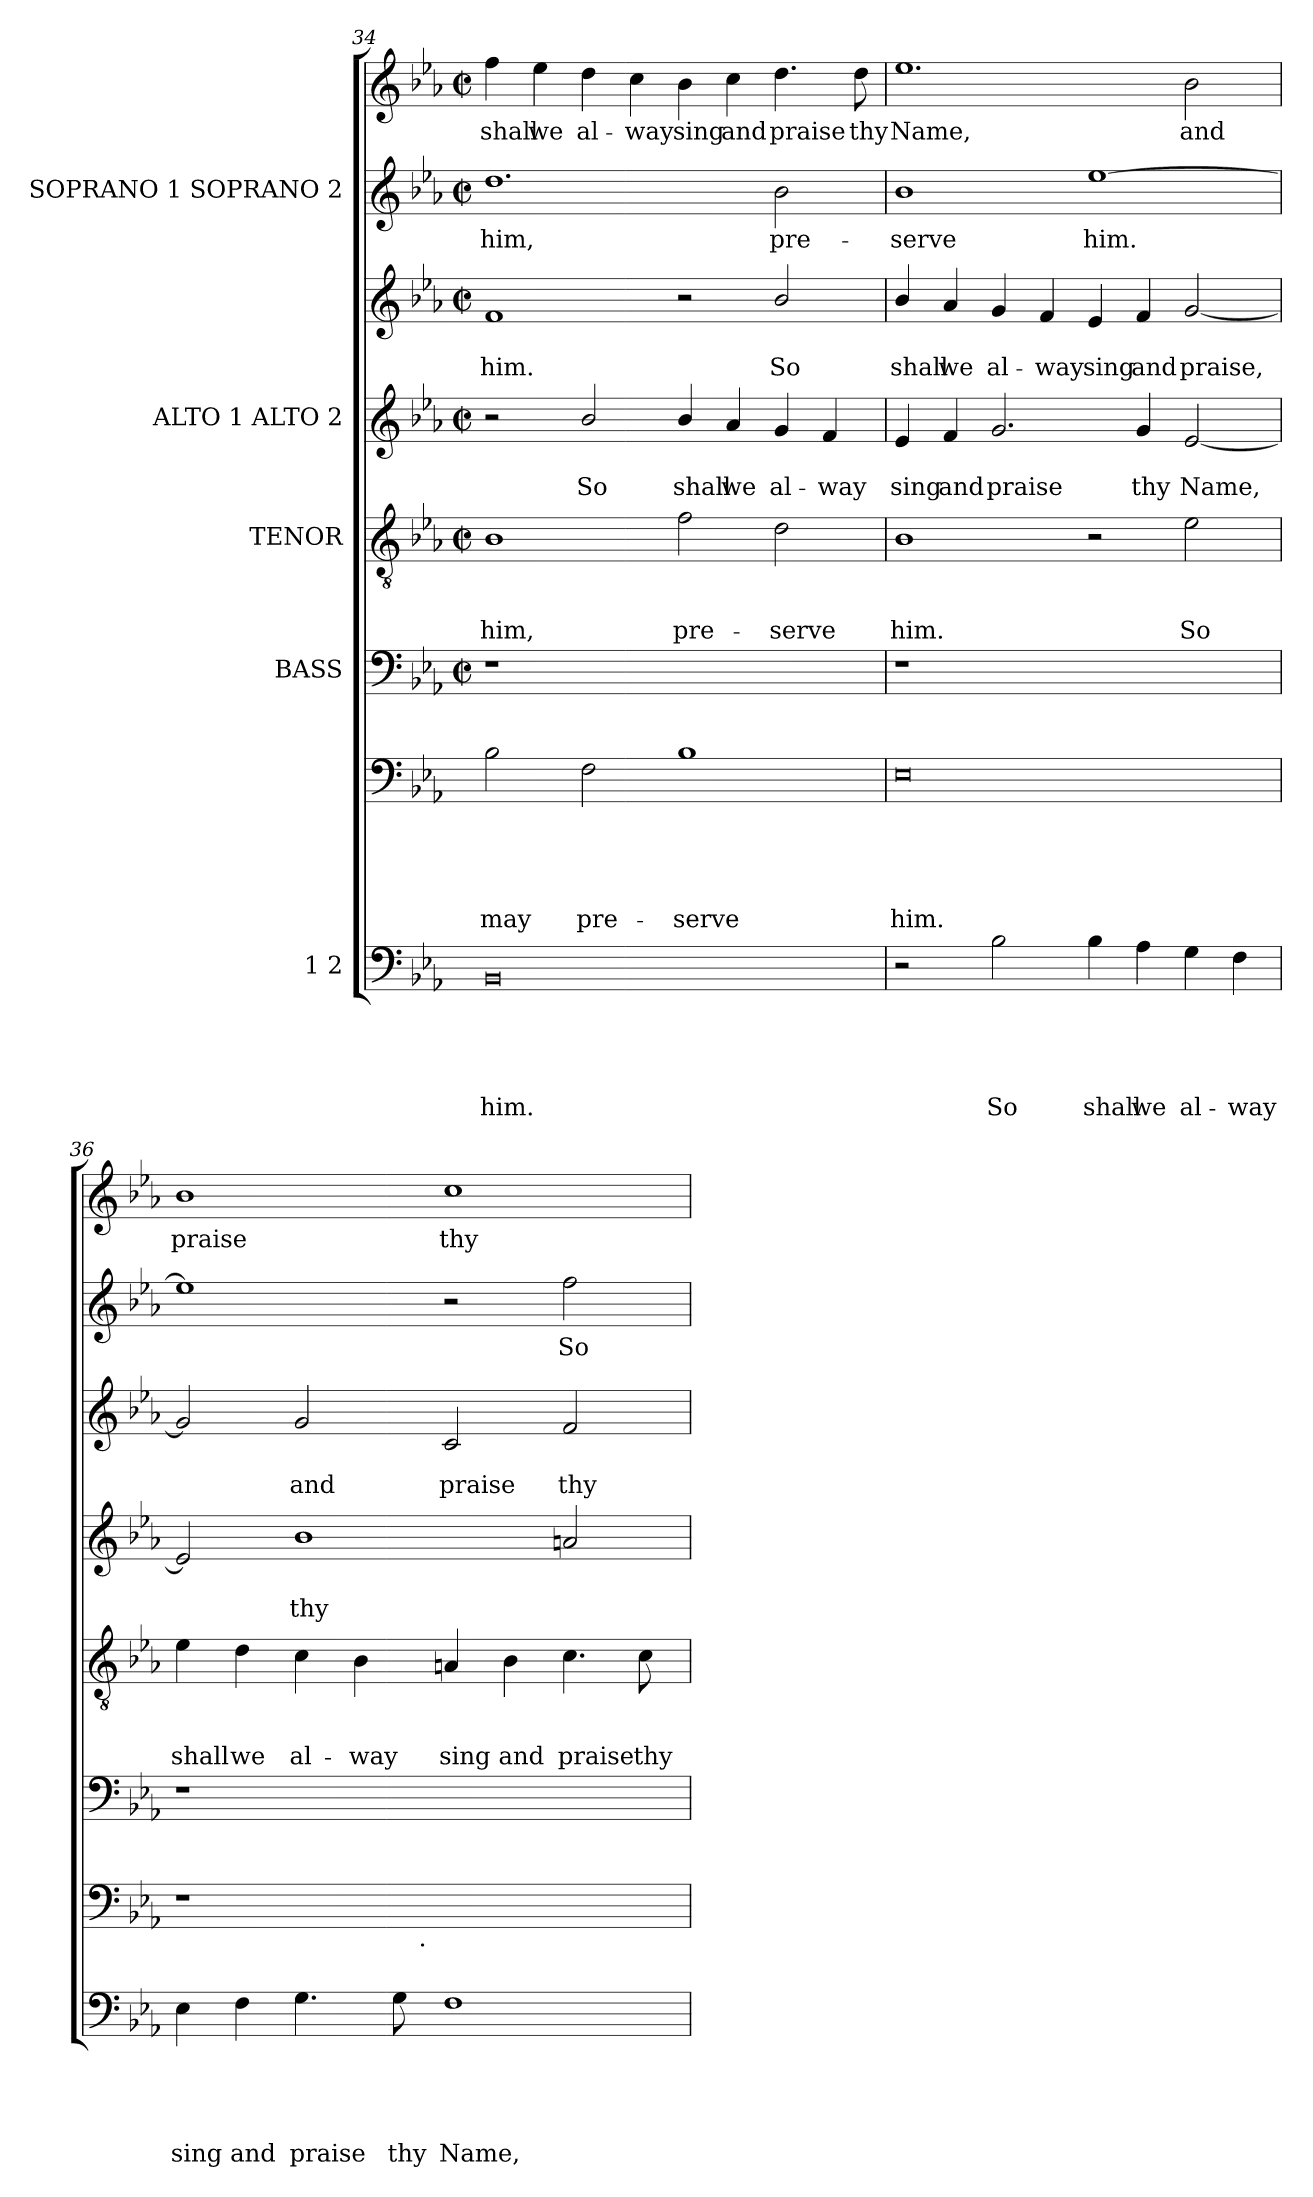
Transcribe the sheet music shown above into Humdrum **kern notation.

**kern	**text	**text	**text	**text	**text	**kern	**text	**text	**text	**text	**text	**kern	**kern	**text	**text	**text	**kern	**text	**text	**kern	**text	**text	**kern	**text	**kern	**text
*part5	*part5	*part5	*part5	*part5	*part5	*part5	*part5	*part5	*part5	*part5	*part5	*part4	*part3	*part3	*part3	*part3	*part2	*part2	*part2	*part2	*part2	*part2	*part1	*part1	*part1	*part1
*staff8	*staff8	*staff8	*staff8	*staff8	*staff8	*staff7	*staff7	*staff7	*staff7	*staff7	*staff7	*staff6	*staff5	*staff5	*staff5	*staff5	*staff4	*staff4	*staff4	*staff3	*staff3	*staff3	*staff2	*staff2	*staff1	*staff1
*I"1 2	*	*	*	*	*	*	*	*	*	*	*	*I"BASS	*I"TENOR	*	*	*	*I"ALTO 1 ALTO 2	*	*	*	*	*	*I"SOPRANO 1 SOPRANO 2	*	*	*
!!LO:LB:g=z
*clefF4	*	*	*	*	*	*clefF4	*	*	*	*	*	*clefF4	*clefGv2	*	*	*	*clefG2	*	*	*clefG2	*	*	*clefG2	*	*clefG2	*
*k[b-e-a-]	*	*	*	*	*	*k[b-e-a-]	*	*	*	*	*	*k[b-e-a-]	*k[b-e-a-]	*	*	*	*k[b-e-a-]	*	*	*k[b-e-a-]	*	*	*k[b-e-a-]	*	*k[b-e-a-]	*
*E-:	*	*	*	*	*	*E-:	*	*	*	*	*	*E-:	*E-:	*	*	*	*E-:	*	*	*E-:	*	*	*E-:	*	*E-:	*
*	*	*	*	*	*	*	*	*	*	*	*	*M2/2	*M2/2	*	*	*	*M2/2	*	*	*M2/2	*	*	*M2/2	*	*M2/2	*
*	*	*	*	*	*	*	*	*	*	*	*	*met(c|)	*met(c|)	*	*	*	*met(c|)	*	*	*met(c|)	*	*	*met(c|)	*	*met(c|)	*
=34	=34	=34	=34	=34	=34	=34	=34	=34	=34	=34	=34	=34	=34	=34	=34	=34	=34	=34	=34	=34	=34	=34	=34	=34	=34	=34
!	!	!	!	!	!LO:LY:b	!	!	!	!	!	!LO:LY:b	!	!	!	!	!LO:LY:b	!	!	!	!	!	!LO:LY:b	!	!LO:LY:b	!	!LO:LY:b
0BB-	.	.	.	.	him.	2B-\	.	.	.	.	may	1r	1B-	.	.	him,	2r	.	.	1f	.	him.	1.dd	him,	4ff\	shall
!	!	!	!	!	!	!	!	!	!	!	!	!	!	!	!	!	!	!	!	!	!	!	!	!	!	!LO:LY:b
.	.	.	.	.	.	.	.	.	.	.	.	.	.	.	.	.	.	.	.	.	.	.	.	.	4ee-\	we
!	!	!	!	!	!	!	!	!	!	!	!LO:LY:b	!	!	!	!	!	!	!	!LO:LY:b	!	!	!	!	!	!	!LO:LY:b
.	.	.	.	.	.	2F\	.	.	.	.	pre-	.	.	.	.	.	2b-/	.	So	.	.	.	.	.	4dd\	al-
!	!	!	!	!	!	!	!	!	!	!	!	!	!	!	!	!	!	!	!	!	!	!	!	!	!	!LO:LY:b
.	.	.	.	.	.	.	.	.	.	.	.	.	.	.	.	.	.	.	.	.	.	.	.	.	4cc\	-way
!	!	!	!	!	!	!	!	!	!	!	!LO:LY:b	!	!	!	!	!LO:LY:b	!	!	!LO:LY:b	!	!	!	!	!	!	!LO:LY:b
.	.	.	.	.	.	1B-	.	.	.	.	-serve	1ryy	2f\	.	.	pre-	4b-/	.	shall	2r	.	.	.	.	4b-\	sing
!	!	!	!	!	!	!	!	!	!	!	!	!	!	!	!	!	!	!	!LO:LY:b	!	!	!	!	!	!	!LO:LY:b
.	.	.	.	.	.	.	.	.	.	.	.	.	.	.	.	.	4a-/	.	we	.	.	.	.	.	4cc\	and
!	!	!	!	!	!	!	!	!	!	!	!	!	!	!	!	!LO:LY:b	!	!	!LO:LY:b	!	!	!LO:LY:b	!	!LO:LY:b	!	!LO:LY:b
.	.	.	.	.	.	.	.	.	.	.	.	.	2d\	.	.	-serve	4g/	.	al-	2b-/	.	So	2b-\	pre-	4.dd\	praise
!	!	!	!	!	!	!	!	!	!	!	!	!	!	!	!	!	!	!	!LO:LY:b	!	!	!	!	!	!	!
.	.	.	.	.	.	.	.	.	.	.	.	.	.	.	.	.	4f/	.	-way	.	.	.	.	.	.	.
!	!	!	!	!	!	!	!	!	!	!	!	!	!	!	!	!	!	!	!	!	!	!	!	!	!	!LO:LY:b
.	.	.	.	.	.	.	.	.	.	.	.	.	.	.	.	.	.	.	.	.	.	.	.	.	8dd\	thy
=35	=35	=35	=35	=35	=35	=35	=35	=35	=35	=35	=35	=35	=35	=35	=35	=35	=35	=35	=35	=35	=35	=35	=35	=35	=35	=35
!	!	!	!	!	!	!	!	!	!	!	!LO:LY:b	!	!	!	!	!LO:LY:b	!	!	!LO:LY:b	!	!	!LO:LY:b	!	!LO:LY:b	!	!LO:LY:b
2r	.	.	.	.	.	0E-	.	.	.	.	him.	1r	1B-	.	.	him.	4e-/	.	sing	4b-/	.	shall	1b-	serve	1.ee-	-Name,
!	!	!	!	!	!	!	!	!	!	!	!	!	!	!	!	!	!	!	!LO:LY:b	!	!	!LO:LY:b	!	!	!	!
.	.	.	.	.	.	.	.	.	.	.	.	.	.	.	.	.	4f/	.	and	4a-/	.	we	.	.	.	.
!	!	!	!	!	!LO:LY:b	!	!	!	!	!	!	!	!	!	!	!	!	!	!LO:LY:b	!	!	!LO:LY:b	!	!	!	!
2B-\	.	.	.	.	So	.	.	.	.	.	.	.	.	.	.	.	2.g/	.	praise	4g/	.	al-	.	.	.	.
!	!	!	!	!	!	!	!	!	!	!	!	!	!	!	!	!	!	!	!	!	!	!LO:LY:b	!	!	!	!
.	.	.	.	.	.	.	.	.	.	.	.	.	.	.	.	.	.	.	.	4f/	.	-way	.	.	.	.
!	!	!	!	!	!LO:LY:b	!	!	!	!	!	!	!	!	!	!	!	!	!	!	!	!	!LO:LY:b	!	!LO:LY:b	!	!
4B-\	.	.	.	.	shall	.	.	.	.	.	.	1ryy	2r	.	.	.	.	.	.	4e-/	.	sing	[>1ee-	him.	.	.
!	!	!	!	!	!LO:LY:b	!	!	!	!	!	!	!	!	!	!	!	!	!	!LO:LY:b	!	!	!LO:LY:b	!	!	!	!
4A-\	.	.	.	.	we	.	.	.	.	.	.	.	.	.	.	.	4g/	.	thy	4f/	.	and	.	.	.	.
!	!	!	!	!	!LO:LY:b	!	!	!	!	!	!	!	!	!	!	!LO:LY:b	!	!	!LO:LY:b	!	!	!LO:LY:b	!	!	!	!LO:LY:b
4G\	.	.	.	.	al-	.	.	.	.	.	.	.	2e-\	.	.	So	[<2e-/	.	Name,	[<2g/	.	praise,	.	.	2b-\	and
!	!	!	!	!	!LO:LY:b	!	!	!	!	!	!	!	!	!	!	!	!	!	!	!	!	!	!	!	!	!
4F\	.	.	.	.	-way	.	.	.	.	.	.	.	.	.	.	.	.	.	.	.	.	.	.	.	.	.
=36	=36	=36	=36	=36	=36	=36	=36	=36	=36	=36	=36	=36	=36	=36	=36	=36	=36	=36	=36	=36	=36	=36	=36	=36	=36	=36
!	!	!	!	!	!LO:LY:b	!	!	!	!	!	!	!	!	!	!	!LO:LY:b	!	!	!	!	!	!	!	!	!	!LO:LY:b
*	*	*	*	*	*	*^	*	*	*	*	*	*	*	*	*	*	*	*	*	*	*	*	*	*	*	*
4E-\	.	.	.	.	sing	1r	2...ryy	.	.	.	.	.	1r	4e-\	.	.	shall	2e-/]	.	.	2g/]	.	.	1ee-]	.	1b-	praise
!	!	!	!	!	!LO:LY:b	!	!	!	!	!	!	!	!	!	!	!	!LO:LY:b	!	!	!	!	!	!	!	!	!	!
4F\	.	.	.	.	and	.	.	.	.	.	.	.	.	4d\	.	.	we	.	.	.	.	.	.	.	.	.	.
!	!	!	!	!	!LO:LY:b	!	!	!	!	!	!	!	!	!	!	!	!LO:LY:b	!	!	!LO:LY:b	!	!	!LO:LY:b	!	!	!	!
4.G\	.	.	.	.	praise	.	.	.	.	.	.	.	.	4c\	.	.	al-	1b-	.	thy	2g/	.	and	.	.	.	.
!	!	!	!	!	!	!	!	!	!	!	!	!	!	!	!	!	!LO:LY:b	!	!	!	!	!	!	!	!	!	!
.	.	.	.	.	.	.	.	.	.	.	.	.	.	4B-\	.	.	-way	.	.	.	.	.	.	.	.	.	.
!	!	!	!	!	!LO:LY:b	!	!	!	!	!	!	!	!	!	!	!	!	!	!	!	!	!	!	!	!	!	!
8G\	.	.	.	.	thy	.	.	.	.	.	.	.	.	.	.	.	.	.	.	.	.	.	.	.	.	.	.
!	!	!	!	!	!	!	!LO:TX:b:t=.	!	!	!	!	!	!	!	!	!	!	!	!	!	!	!	!	!	!	!	!
.	.	.	.	.	.	.	1ryy	.	.	.	.	.	.	.	.	.	.	.	.	.	.	.	.	.	.	.	.
!	!	!	!	!	!LO:LY:b	!	!	!	!	!	!	!	!	!	!	!	!LO:LY:b	!	!	!	!	!	!LO:LY:b	!	!	!	!LO:LY:b
1F	.	.	.	.	Name,	1ryy	.	.	.	.	.	.	1ryy	4An/	.	.	sing	.	.	.	2c/	.	praise	2r	.	1cc	thy
!	!	!	!	!	!	!	!	!	!	!	!	!	!	!	!	!	!LO:LY:b	!	!	!	!	!	!	!	!	!	!
.	.	.	.	.	.	.	.	.	.	.	.	.	.	4B-\	.	.	and	.	.	.	.	.	.	.	.	.	.
!	!	!	!	!	!	!	!	!	!	!	!	!	!	!	!	!	!LO:LY:b	!	!	!	!	!	!LO:LY:b	!	!LO:LY:b	!	!
.	.	.	.	.	.	.	.	.	.	.	.	.	.	4.c\	.	.	praise	2an/	.	.	2f/	.	thy	2ff\	So	.	.
!	!	!	!	!	!	!	!	!	!	!	!	!	!	!	!	!	!LO:LY:b	!	!	!	!	!	!	!	!	!	!
.	.	.	.	.	.	.	.	.	.	.	.	.	.	8c\	.	.	thy	.	.	.	.	.	.	.	.	.	.
.	.	.	.	.	.	.	16ryy	.	.	.	.	.	.	.	.	.	.	.	.	.	.	.	.	.	.	.	.
*	*	*	*	*	*	*v	*v	*	*	*	*	*	*	*	*	*	*	*	*	*	*	*	*	*	*	*	*
=	=	=	=	=	=	=	=	=	=	=	=	=	=	=	=	=	=	=	=	=	=	=	=	=	=	=
*-	*-	*-	*-	*-	*-	*-	*-	*-	*-	*-	*-	*-	*-	*-	*-	*-	*-	*-	*-	*-	*-	*-	*-	*-	*-	*-
